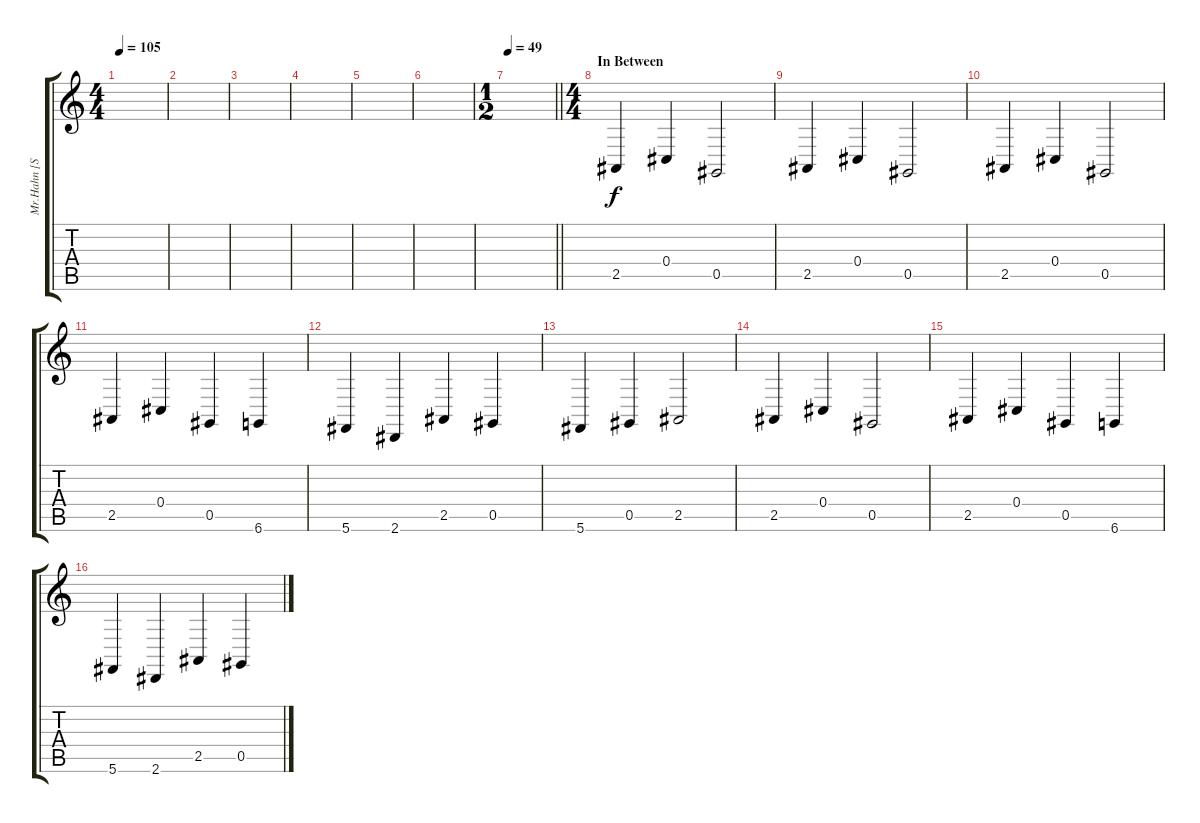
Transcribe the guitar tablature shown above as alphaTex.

\track ("Mr.Hahn [Sampler2]" "Mr.Hahn [S") {instrument violin}
\staff {score tabs}
\tuning (Eb4 Bb3 Gb3 Db3 Ab2 Db2) {hide}
\ts (4 4)
\tempo 105
\clef g2
\ks c
|
|
|
|
|
|
\ts (1 2)
\tempo 49
\barLineRight lightlight
|
\ts (4 4)
\section ("" "In Between")
2.5.4 0.4.4{dy f} 0.5.2 |
2.5.4 0.4.4 0.5.2 |
2.5.4 0.4.4 0.5.2 |
2.5.4 0.4.4 0.5.4 6.6.4 |
5.6.4 2.6.4 2.5.4 0.5.4 |
5.6.4 0.5.4 2.5.2 |
2.5.4{balance 4} 0.4.4 0.5.2 |
2.5.4 0.4.4 0.5.4 6.6.4 |
5.6.4 2.6.4 2.5.4 0.5.4
